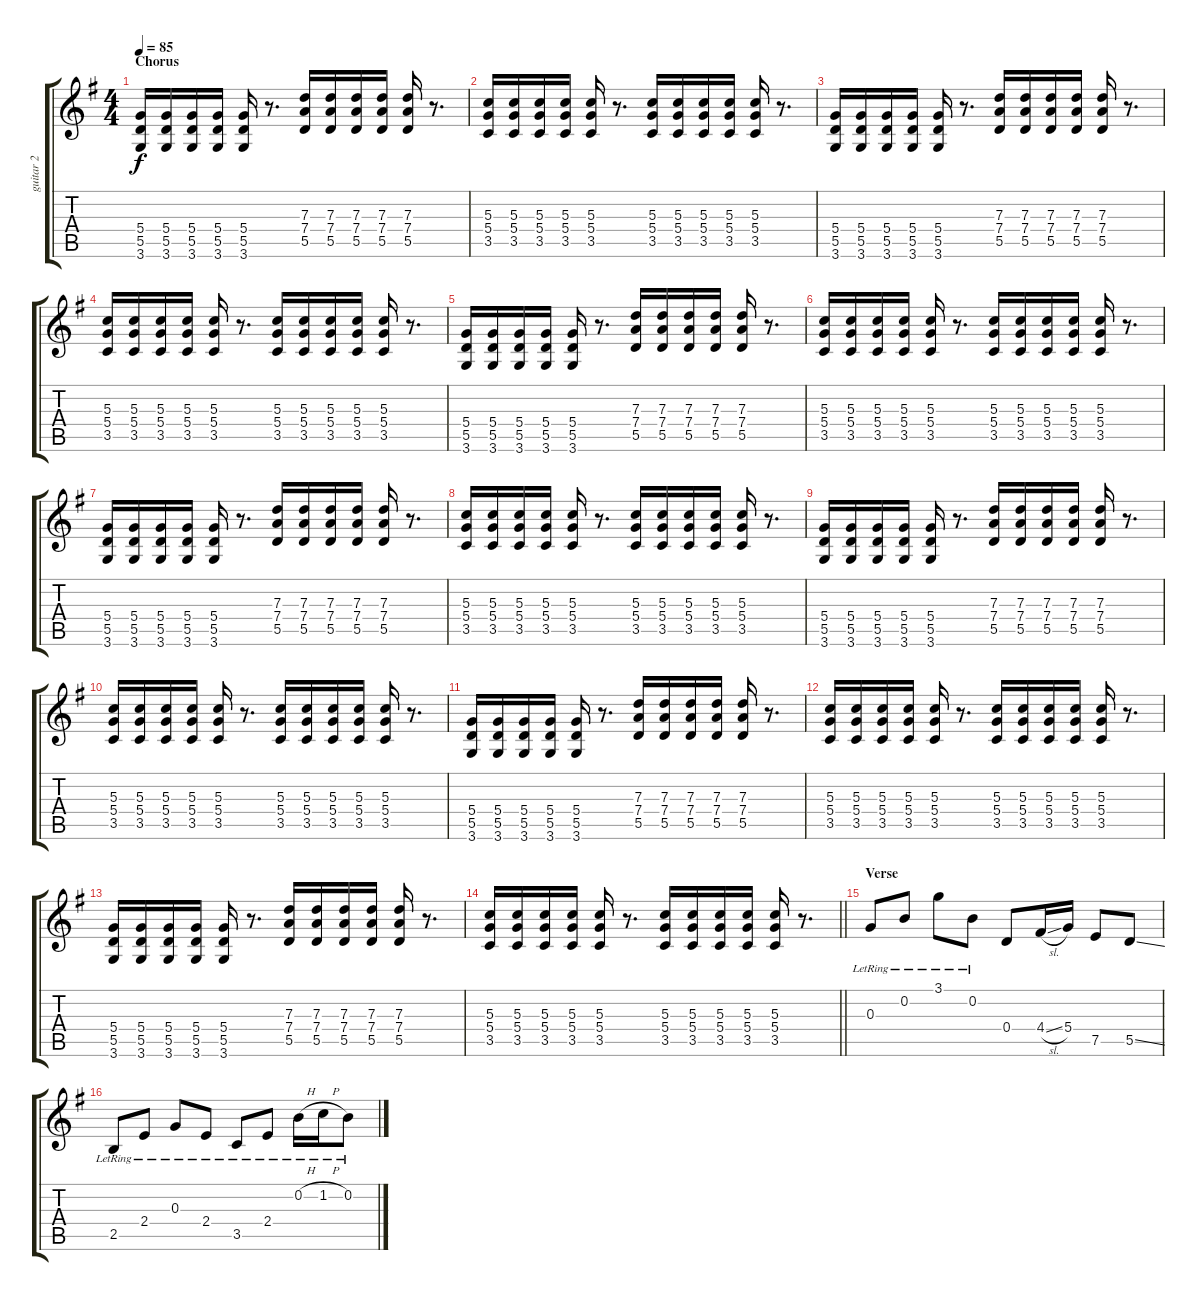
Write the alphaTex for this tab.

\track ("guitar 2" "guitar 2") {instrument acousticguitarsteel}
\staff {score tabs}
\tuning (E4 B3 G3 D3 A2 E2) {hide}
\ts (4 4)
\section ("" "Chorus")
\tempo 85
\clef g2
\ks g
(5.4 5.5 3.6).16{dy f} (5.4 5.5 3.6).16 (5.4 5.5 3.6).16 (5.4 5.5 3.6).16 (5.4 5.5 3.6).16 r.8{d} (7.3 7.4 5.5).16 (7.3 7.4 5.5).16 (7.3 7.4 5.5).16 (7.3 7.4 5.5).16 (7.3 7.4 5.5).16 r.8{d} |
(5.3 5.4 3.5).16 (5.3 5.4 3.5).16 (5.3 5.4 3.5).16 (5.3 5.4 3.5).16 (5.3 5.4 3.5).16 r.8{d} (5.3 5.4 3.5).16 (5.3 5.4 3.5).16 (5.3 5.4 3.5).16 (5.3 5.4 3.5).16 (5.3 5.4 3.5).16 r.8{d} |
(5.4 5.5 3.6).16 (5.4 5.5 3.6).16 (5.4 5.5 3.6).16 (5.4 5.5 3.6).16 (5.4 5.5 3.6).16 r.8{d} (7.3 7.4 5.5).16 (7.3 7.4 5.5).16 (7.3 7.4 5.5).16 (7.3 7.4 5.5).16 (7.3 7.4 5.5).16 r.8{d} |
(5.3 5.4 3.5).16 (5.3 5.4 3.5).16 (5.3 5.4 3.5).16 (5.3 5.4 3.5).16 (5.3 5.4 3.5).16 r.8{d} (5.3 5.4 3.5).16 (5.3 5.4 3.5).16 (5.3 5.4 3.5).16 (5.3 5.4 3.5).16 (5.3 5.4 3.5).16 r.8{d} |
(5.4 5.5 3.6).16 (5.4 5.5 3.6).16 (5.4 5.5 3.6).16 (5.4 5.5 3.6).16 (5.4 5.5 3.6).16 r.8{d} (7.3 7.4 5.5).16 (7.3 7.4 5.5).16 (7.3 7.4 5.5).16 (7.3 7.4 5.5).16 (7.3 7.4 5.5).16 r.8{d} |
(5.3 5.4 3.5).16 (5.3 5.4 3.5).16 (5.3 5.4 3.5).16 (5.3 5.4 3.5).16 (5.3 5.4 3.5).16 r.8{d} (5.3 5.4 3.5).16 (5.3 5.4 3.5).16 (5.3 5.4 3.5).16 (5.3 5.4 3.5).16 (5.3 5.4 3.5).16 r.8{d} |
(5.4 5.5 3.6).16 (5.4 5.5 3.6).16 (5.4 5.5 3.6).16 (5.4 5.5 3.6).16 (5.4 5.5 3.6).16 r.8{d} (7.3 7.4 5.5).16 (7.3 7.4 5.5).16 (7.3 7.4 5.5).16 (7.3 7.4 5.5).16 (7.3 7.4 5.5).16 r.8{d} |
(5.3 5.4 3.5).16 (5.3 5.4 3.5).16 (5.3 5.4 3.5).16 (5.3 5.4 3.5).16 (5.3 5.4 3.5).16 r.8{d} (5.3 5.4 3.5).16 (5.3 5.4 3.5).16 (5.3 5.4 3.5).16 (5.3 5.4 3.5).16 (5.3 5.4 3.5).16 r.8{d} |
(5.4 5.5 3.6).16 (5.4 5.5 3.6).16 (5.4 5.5 3.6).16 (5.4 5.5 3.6).16 (5.4 5.5 3.6).16 r.8{d} (7.3 7.4 5.5).16 (7.3 7.4 5.5).16 (7.3 7.4 5.5).16 (7.3 7.4 5.5).16 (7.3 7.4 5.5).16 r.8{d} |
(5.3 5.4 3.5).16 (5.3 5.4 3.5).16 (5.3 5.4 3.5).16 (5.3 5.4 3.5).16 (5.3 5.4 3.5).16 r.8{d} (5.3 5.4 3.5).16 (5.3 5.4 3.5).16 (5.3 5.4 3.5).16 (5.3 5.4 3.5).16 (5.3 5.4 3.5).16 r.8{d} |
(5.4 5.5 3.6).16 (5.4 5.5 3.6).16 (5.4 5.5 3.6).16 (5.4 5.5 3.6).16 (5.4 5.5 3.6).16 r.8{d} (7.3 7.4 5.5).16 (7.3 7.4 5.5).16 (7.3 7.4 5.5).16 (7.3 7.4 5.5).16 (7.3 7.4 5.5).16 r.8{d} |
(5.3 5.4 3.5).16 (5.3 5.4 3.5).16 (5.3 5.4 3.5).16 (5.3 5.4 3.5).16 (5.3 5.4 3.5).16 r.8{d} (5.3 5.4 3.5).16 (5.3 5.4 3.5).16 (5.3 5.4 3.5).16 (5.3 5.4 3.5).16 (5.3 5.4 3.5).16 r.8{d} |
(5.4 5.5 3.6).16 (5.4 5.5 3.6).16 (5.4 5.5 3.6).16 (5.4 5.5 3.6).16 (5.4 5.5 3.6).16 r.8{d} (7.3 7.4 5.5).16 (7.3 7.4 5.5).16 (7.3 7.4 5.5).16 (7.3 7.4 5.5).16 (7.3 7.4 5.5).16 r.8{d} |
\barLineRight lightlight
(5.3 5.4 3.5).16 (5.3 5.4 3.5).16 (5.3 5.4 3.5).16 (5.3 5.4 3.5).16 (5.3 5.4 3.5).16 r.8{d} (5.3 5.4 3.5).16 (5.3 5.4 3.5).16 (5.3 5.4 3.5).16 (5.3 5.4 3.5).16 (5.3 5.4 3.5).16 r.8{d} |
\section ("" "Verse")
0.3{lr}.8 0.2{lr}.8 3.1{lr}.8 0.2{lr}.8 0.4.8 4.4{sl}.16 5.4.16 7.5.8 5.5{ss}.8 |
2.5{lr}.8 2.4{lr}.8 0.3{lr}.8 2.4{lr}.8 3.5{lr}.8 2.4{lr}.8 0.2{h lr}.16 1.2{h lr}.16 0.2{lr}.8
